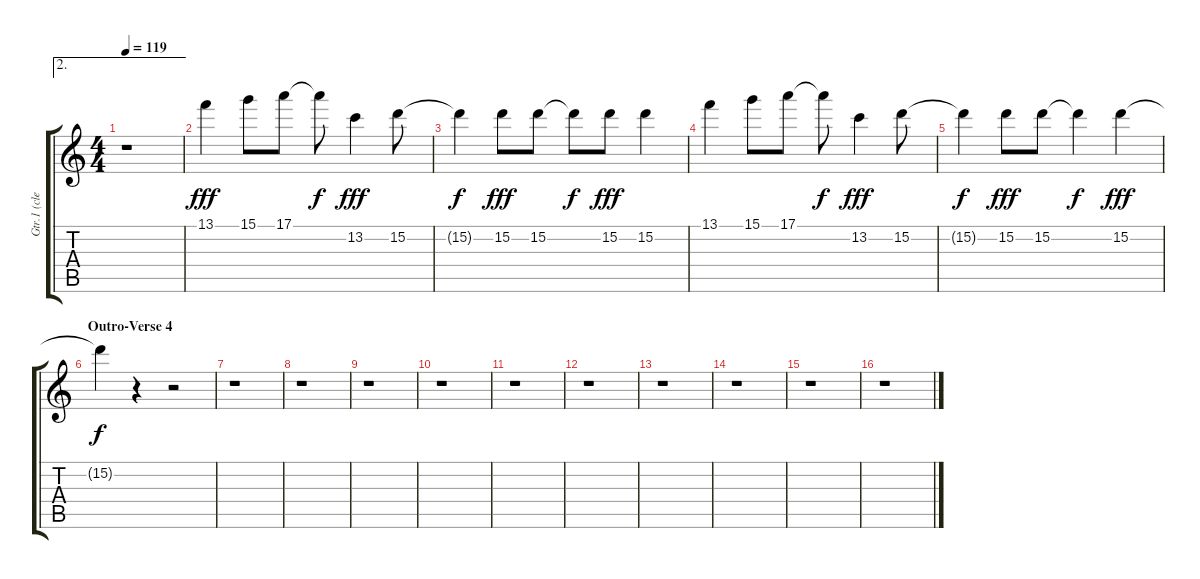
\track ("Gtr.1 (clean)" "Gtr.1 (cle") {instrument electricguitarjazz}
\staff {score tabs}
\tuning (E4 B3 G3 D3 A2 E2) {hide}
\ae 2
\ts (4 4)
\tempo 119
\clef g2
\ks c
r.1{dy f} |
13.1.4{dy fff} 15.1.8 17.1.8 17.1{t}.8{dy f} 13.2.4{dy fff} 15.2.8 |
15.2{t}.4{dy f} 15.2.8{dy fff} 15.2.8 15.2{t}.8{dy f} 15.2.8{dy fff} 15.2.4 |
13.1.4 15.1.8 17.1.8 17.1{t}.8{dy f} 13.2.4{dy fff} 15.2.8 |
15.2{t}.4{dy f} 15.2.8{dy fff} 15.2.8 15.2{t}.4{dy f} 15.2.4{dy fff} |
\section ("" "Outro-Verse 4")
15.2{t}.4{dy f} r.4 r.2 |
r.1 |
r.1 |
r.1 |
r.1 |
r.1 |
r.1 |
r.1 |
r.1 |
r.1 |
r.1
